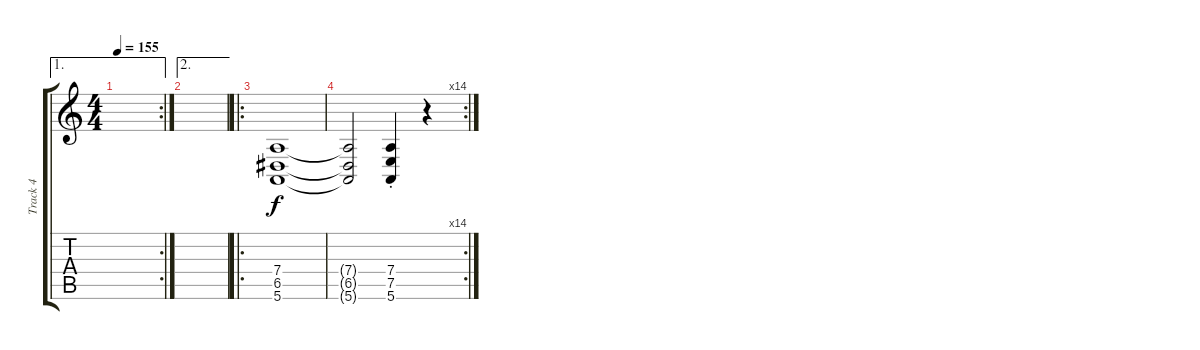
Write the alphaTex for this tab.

\track ("Track 4" "Track 4") {instrument altosax}
\staff {score tabs}
\tuning (E4 B3 G3 D3 A2 E2) {hide}
\ae 1
\rc 2
\ts (4 4)
\tempo 155
\clef g2
\ks c
|
\ae 2
|
\ro
(7.4 6.5 5.6).1 |
\rc 14
(7.4{t} 6.5{t} 5.6{t}).2 (7.4{st} 7.5{st} 5.6{st}).4 r.4
